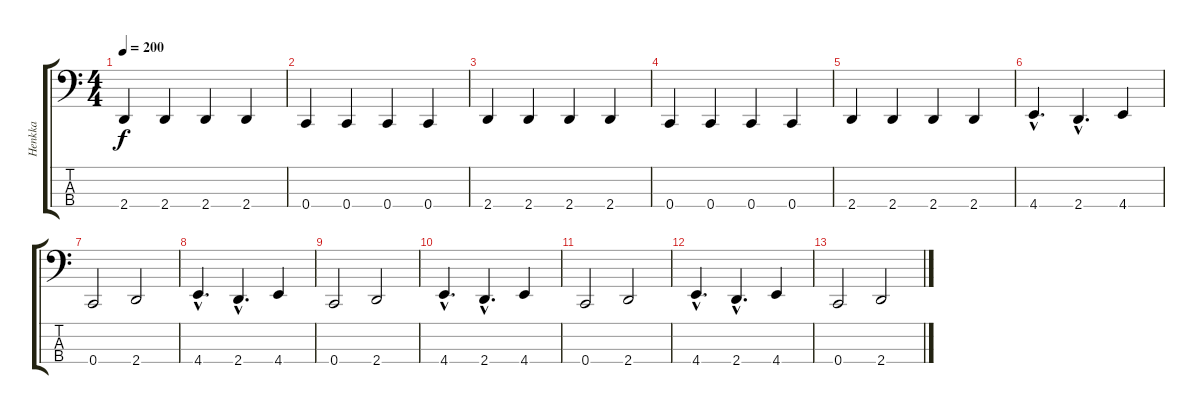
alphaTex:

\track ("Henkka" "Henkka") {instrument electricbasspick}
\staff {score tabs}
\tuning (F2 C2 G1 C1) {hide}
\ts (4 4)
\tempo 200
\clef f4
\ks c
2.4.4{dy f} 2.4.4 2.4.4 2.4.4 |
0.4.4 0.4.4 0.4.4 0.4.4 |
2.4.4 2.4.4 2.4.4 2.4.4 |
0.4.4 0.4.4 0.4.4 0.4.4 |
2.4.4 2.4.4 2.4.4 2.4.4 |
4.4{hac}.4{d} 2.4{hac}.4{d} 4.4.4 |
0.4.2 2.4.2 |
4.4{hac}.4{d} 2.4{hac}.4{d} 4.4.4 |
0.4.2 2.4.2 |
4.4{hac}.4{d} 2.4{hac}.4{d} 4.4.4 |
0.4.2 2.4.2 |
4.4{hac}.4{d} 2.4{hac}.4{d} 4.4.4 |
0.4.2 2.4.2
